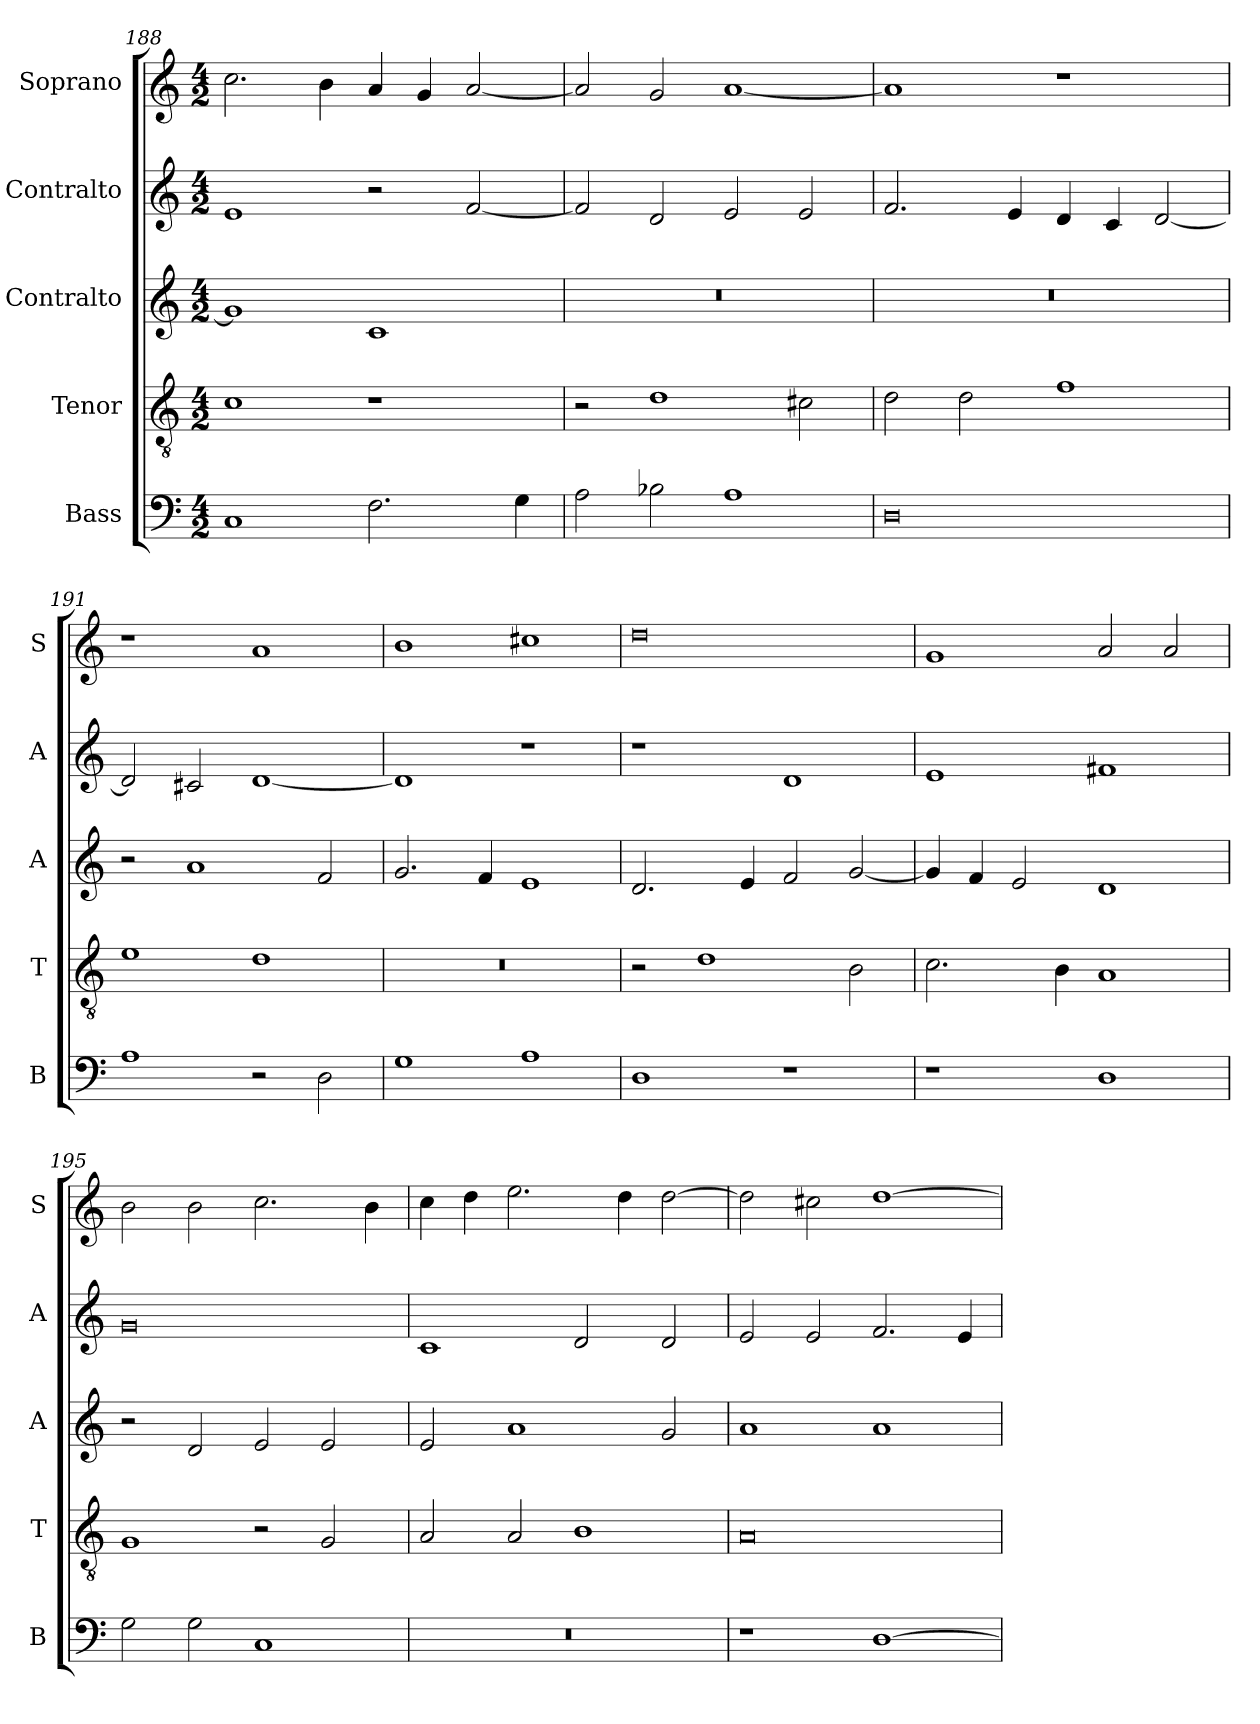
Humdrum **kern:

**kern	**kern	**kern	**kern	**kern
*part5	*part4	*part3	*part2	*part1
*staff5	*staff4	*staff3	*staff2	*staff1
*I"Bass	*I"Tenor	*I"Contralto	*I"Contralto	*I"Soprano
*I'B	*I'T	*I'A	*I'A	*I'S
*clefF4	*clefGv2	*clefG2	*clefG2	*clefG2
*k[]	*k[]	*k[]	*k[]	*k[]
*G:mix	*G:mix	*G:mix	*G:mix	*G:mix
*M4/2	*M4/2	*M4/2	*M4/2	*M4/2
=188	=188	=188	=188	=188
1C	1c	1g]	1e	2.cc
.	.	.	.	4b
2.F	1r	1c	2r	4a
.	.	.	.	4g
.	.	.	[2f	[2a
4G	.	.	.	.
=189	=189	=189	=189	=189
2A	2r	0r	2f]	2a]
2B-X	1d	.	2d	2g
1A	.	.	2e	[1a
.	2c#X	.	2e	.
=190	=190	=190	=190	=190
0D	2d	0r	2.f	1a]
.	2d	.	.	.
.	.	.	4e	.
.	1f	.	4d	1r
.	.	.	4c	.
.	.	.	[2d	.
=191	=191	=191	=191	=191
1A	1e	2r	2d]	1r
.	.	1a	2c#X	.
2r	1d	.	[1d	1a
2D	.	2f	.	.
=192	=192	=192	=192	=192
1G	0r	2.g	1d]	1b
.	.	4f	.	.
1A	.	1e	1r	1cc#X
=193	=193	=193	=193	=193
1D	2r	2.d	1r	0dd
.	1d	.	.	.
.	.	4e	.	.
1r	.	2f	1d	.
.	2B	[2g	.	.
=194	=194	=194	=194	=194
1r	2.c	4g]	1e	1g
.	.	4f	.	.
.	.	2e	.	.
.	4B	.	.	.
1D	1A	1d	1f#X	2a
.	.	.	.	2a
=195	=195	=195	=195	=195
2G	1G	2r	0g	2b
2G	.	2d	.	2b
1C	2r	2e	.	2.cc
.	2G	2e	.	.
.	.	.	.	4b
=196	=196	=196	=196	=196
0r	2A	2e	1c	4cc
.	.	.	.	4dd
.	2A	1a	.	2.ee
.	1B	.	2d	.
.	.	.	.	4dd
.	.	2g	2d	[2dd
=197	=197	=197	=197	=197
1r	0A	1a	2e	2dd]
.	.	.	2e	2cc#X
[1D	.	1a	2.f	[1dd
.	.	.	4e	.
=	=	=	=	=
*-	*-	*-	*-	*-
